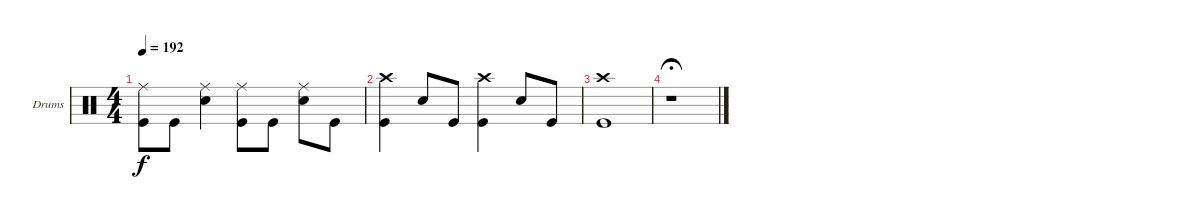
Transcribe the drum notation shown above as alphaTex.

\defaultSystemsLayout 4
\bracketExtendMode groupsimilarinstruments
\firstSystemTrackNameOrientation horizontal
\otherSystemsTrackNameOrientation horizontal
\track ("Drums" "Drums") {instrument percussion}
\staff {score}
\articulation defaults
\ts (4 4)
\tempo 192
\clef neutral
\ks c
("Ride (middle)" "Kick (hit)").8{dy f} "Kick (hit)".8 ("Snare (hit) 2" "Ride (middle)").4 ("Ride (middle)" "Kick (hit)").8 "Kick (hit)".8 ("Snare (hit) 2" "Ride (middle)").8 "Kick (hit)".8 |
("Kick (hit)" "Crash high (hit)").4 "Snare (hit) 2".8 "Kick (hit)".8 ("Kick (hit)" "Crash high (hit)").4 "Snare (hit) 2".8 "Kick (hit)".8 |
("Kick (hit)" "Crash high (hit)").1 |
r.1{fermata (medium 1)}
